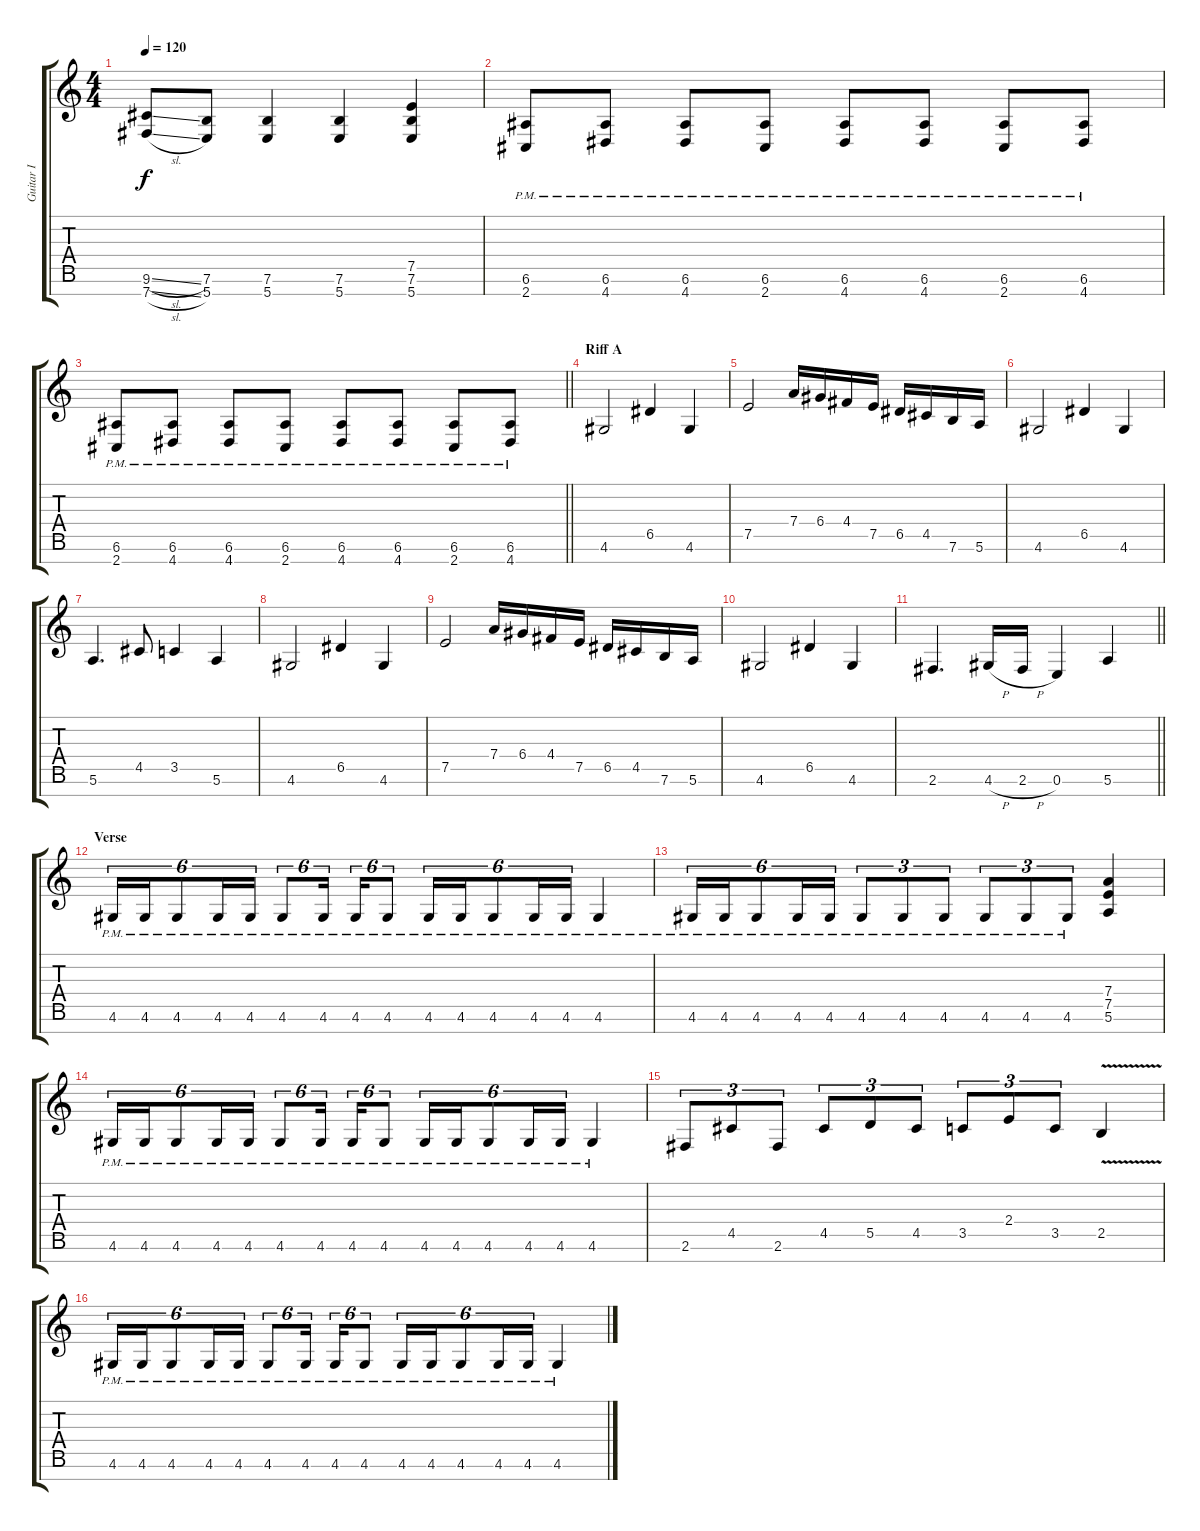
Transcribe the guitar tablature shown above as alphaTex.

\track ("Guitar I" "Guitar I") {instrument distortionguitar}
\staff {score tabs}
\tuning (E4 B3 G3 D3 A2 E2 B1) {hide}
\ts (4 4)
\tempo 120
\clef g2
\ks c
(9.6{sl} 7.7{sl}).8{dy f} (7.6 5.7).8 (7.6 5.7).4 (7.6 5.7).4 (7.5 7.6 5.7).4 |
(6.6{pm} 2.7{pm}).8 (6.6{pm} 4.7{pm}).8 (6.6{pm} 4.7{pm}).8 (6.6{pm} 2.7{pm}).8 (6.6{pm} 4.7{pm}).8 (6.6{pm} 4.7{pm}).8 (6.6{pm} 2.7{pm}).8 (6.6{pm} 4.7{pm}).8 |
\barLineRight lightlight
(6.6{pm} 2.7{pm}).8 (6.6{pm} 4.7{pm}).8 (6.6{pm} 4.7{pm}).8 (6.6{pm} 2.7{pm}).8 (6.6{pm} 4.7{pm}).8 (6.6{pm} 4.7{pm}).8 (6.6{pm} 2.7{pm}).8 (6.6{pm} 4.7{pm}).8 |
\section ("" "Riff A")
4.6.2 6.5.4 4.6.4 |
7.5.2 7.4.16 6.4.16 4.4.16 7.5.16 6.5.16 4.5.16 7.6.16 5.6.16 |
4.6.2 6.5.4 4.6.4 |
5.6.4{d} 4.5.8 3.5.4 5.6.4 |
4.6.2 6.5.4 4.6.4 |
7.5.2 7.4.16 6.4.16 4.4.16 7.5.16 6.5.16 4.5.16 7.6.16 5.6.16 |
4.6.2 6.5.4 4.6.4 |
\barLineRight lightlight
2.6.4{d} 4.6{h}.16 2.6{h}.16 0.6.4 5.6.4 |
\section ("" "Verse")
4.6{pm}.16{tu (6 4)} 4.6{pm}.16{tu (6 4)} 4.6{pm}.8{tu (6 4)} 4.6{pm}.16{tu (6 4)} 4.6{pm}.16{tu (6 4)} 4.6{pm}.8{tu (6 4)} 4.6{pm}.16{tu (6 4) beam splitsecondary} 4.6{pm}.16{tu (6 4)} 4.6{pm}.8{tu (6 4)} 4.6{pm}.16{tu (6 4)} 4.6{pm}.16{tu (6 4)} 4.6{pm}.8{tu (6 4)} 4.6{pm}.16{tu (6 4)} 4.6{pm}.16{tu (6 4)} 4.6{pm}.4 |
4.6{pm}.16{tu (6 4)} 4.6{pm}.16{tu (6 4)} 4.6{pm}.8{tu (6 4)} 4.6{pm}.16{tu (6 4)} 4.6{pm}.16{tu (6 4)} 4.6{pm}.8{tu (3 2)} 4.6{pm}.8{tu (3 2)} 4.6{pm}.8{tu (3 2)} 4.6{pm}.8{tu (3 2)} 4.6{pm}.8{tu (3 2)} 4.6{pm}.8{tu (3 2)} (7.4 7.5 5.6).4 |
4.6{pm}.16{tu (6 4)} 4.6{pm}.16{tu (6 4)} 4.6{pm}.8{tu (6 4)} 4.6{pm}.16{tu (6 4)} 4.6{pm}.16{tu (6 4)} 4.6{pm}.8{tu (6 4)} 4.6{pm}.16{tu (6 4) beam splitsecondary} 4.6{pm}.16{tu (6 4)} 4.6{pm}.8{tu (6 4)} 4.6{pm}.16{tu (6 4)} 4.6{pm}.16{tu (6 4)} 4.6{pm}.8{tu (6 4)} 4.6{pm}.16{tu (6 4)} 4.6{pm}.16{tu (6 4)} 4.6{pm}.4 |
2.6.8{tu (3 2)} 4.5.8{tu (3 2)} 2.6.8{tu (3 2)} 4.5.8{tu (3 2)} 5.5.8{tu (3 2)} 4.5.8{tu (3 2)} 3.5.8{tu (3 2)} 2.4.8{tu (3 2)} 3.5.8{tu (3 2)} 2.5{v}.4 |
4.6{pm}.16{tu (6 4)} 4.6{pm}.16{tu (6 4)} 4.6{pm}.8{tu (6 4)} 4.6{pm}.16{tu (6 4)} 4.6{pm}.16{tu (6 4)} 4.6{pm}.8{tu (6 4)} 4.6{pm}.16{tu (6 4) beam splitsecondary} 4.6{pm}.16{tu (6 4)} 4.6{pm}.8{tu (6 4)} 4.6{pm}.16{tu (6 4)} 4.6{pm}.16{tu (6 4)} 4.6{pm}.8{tu (6 4)} 4.6{pm}.16{tu (6 4)} 4.6{pm}.16{tu (6 4)} 4.6{pm}.4
